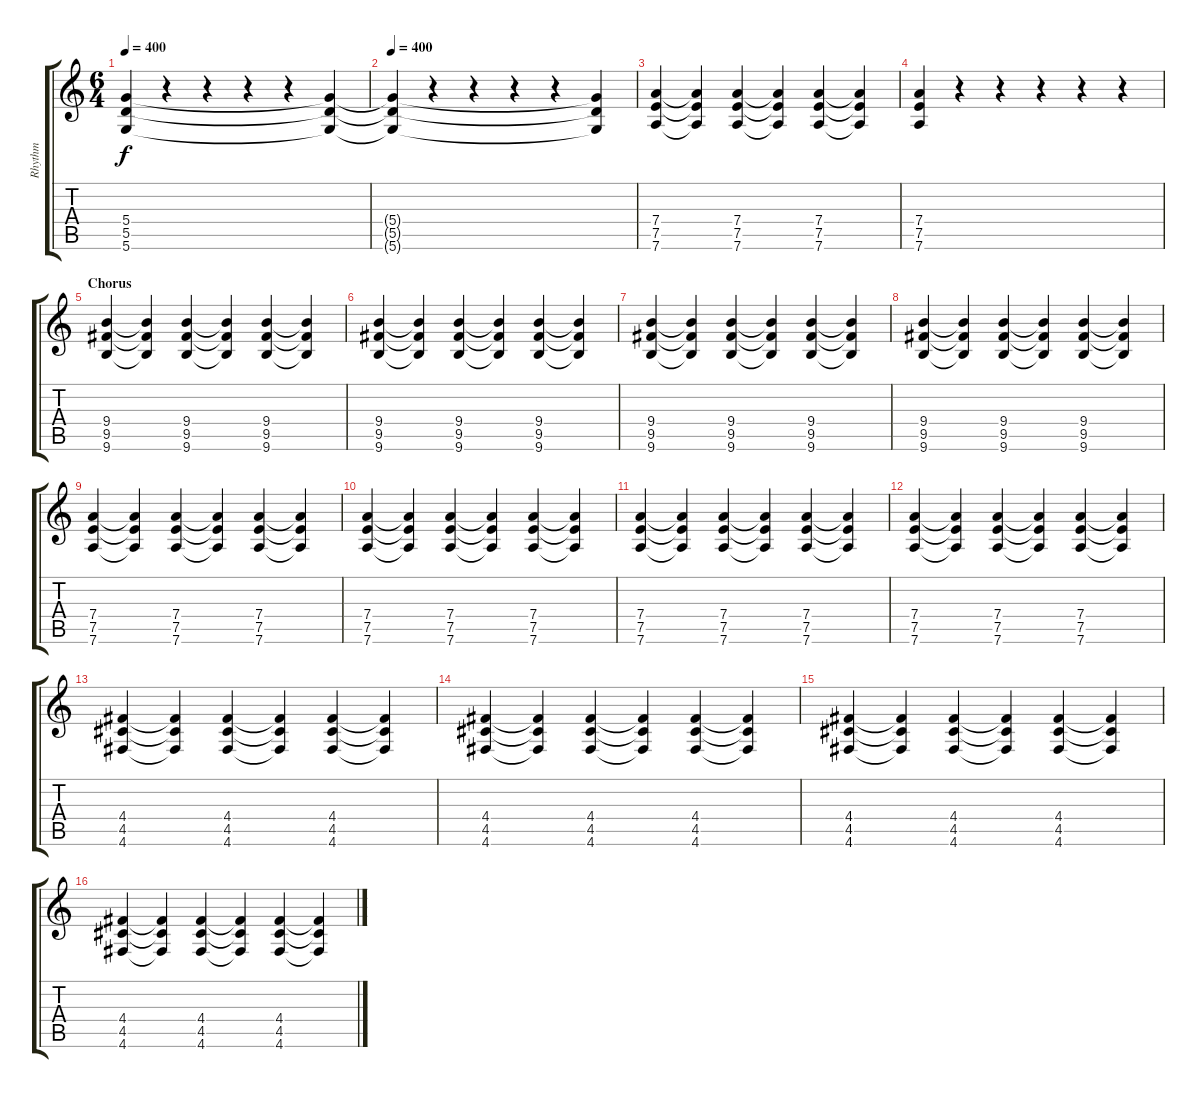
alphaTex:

\track ("Rhythm" "Rhythm") {instrument acousticguitarnylon}
\staff {score tabs}
\tuning (E4 B3 G3 D3 A2 D2) {hide}
\ts (6 4)
\tempo 400
\clef g2
\ks c
(5.4 5.5 5.6).4{dy f} r.4 r.4 r.4 r.4 (5.4{t} 5.5{t} 5.6{t}).4 |
\tempo 400
(5.4{t} 5.5{t} 5.6{t}).4 r.4 r.4 r.4 r.4 (5.4{t} 5.5{t} 5.6{t}).4 |
(7.4 7.5 7.6).4 (7.4{t} 7.5{t} 7.6{t}).4 (7.4 7.5 7.6).4 (7.4{t} 7.5{t} 7.6{t}).4 (7.4 7.5 7.6).4 (7.4{t} 7.5{t} 7.6{t}).4 |
(7.4 7.5 7.6).4 r.4 r.4 r.4 r.4 r.4 |
\section ("" "Chorus")
(9.4 9.5 9.6).4 (9.4{t} 9.5{t} 9.6{t}).4 (9.4 9.5 9.6).4 (9.4{t} 9.5{t} 9.6{t}).4 (9.4 9.5 9.6).4 (9.4{t} 9.5{t} 9.6{t}).4 |
(9.4 9.5 9.6).4 (9.4{t} 9.5{t} 9.6{t}).4 (9.4 9.5 9.6).4 (9.4{t} 9.5{t} 9.6{t}).4 (9.4 9.5 9.6).4 (9.4{t} 9.5{t} 9.6{t}).4 |
(9.4 9.5 9.6).4 (9.4{t} 9.5{t} 9.6{t}).4 (9.4 9.5 9.6).4 (9.4{t} 9.5{t} 9.6{t}).4 (9.4 9.5 9.6).4 (9.4{t} 9.5{t} 9.6{t}).4 |
(9.4 9.5 9.6).4 (9.4{t} 9.5{t} 9.6{t}).4 (9.4 9.5 9.6).4 (9.4{t} 9.5{t} 9.6{t}).4 (9.4 9.5 9.6).4 (9.4{t} 9.5{t} 9.6{t}).4 |
(7.4 7.5 7.6).4 (7.4{t} 7.5{t} 7.6{t}).4 (7.4 7.5 7.6).4 (7.4{t} 7.5{t} 7.6{t}).4 (7.4 7.5 7.6).4 (7.4{t} 7.5{t} 7.6{t}).4 |
(7.4 7.5 7.6).4 (7.4{t} 7.5{t} 7.6{t}).4 (7.4 7.5 7.6).4 (7.4{t} 7.5{t} 7.6{t}).4 (7.4 7.5 7.6).4 (7.4{t} 7.5{t} 7.6{t}).4 |
(7.4 7.5 7.6).4 (7.4{t} 7.5{t} 7.6{t}).4 (7.4 7.5 7.6).4 (7.4{t} 7.5{t} 7.6{t}).4 (7.4 7.5 7.6).4 (7.4{t} 7.5{t} 7.6{t}).4 |
(7.4 7.5 7.6).4 (7.4{t} 7.5{t} 7.6{t}).4 (7.4 7.5 7.6).4 (7.4{t} 7.5{t} 7.6{t}).4 (7.4 7.5 7.6).4 (7.4{t} 7.5{t} 7.6{t}).4 |
(4.4 4.5 4.6).4 (4.4{t} 4.5{t} 4.6{t}).4 (4.4 4.5 4.6).4 (4.4{t} 4.5{t} 4.6{t}).4 (4.4 4.5 4.6).4 (4.4{t} 4.5{t} 4.6{t}).4 |
(4.4 4.5 4.6).4 (4.4{t} 4.5{t} 4.6{t}).4 (4.4 4.5 4.6).4 (4.4{t} 4.5{t} 4.6{t}).4 (4.4 4.5 4.6).4 (4.4{t} 4.5{t} 4.6{t}).4 |
(4.4 4.5 4.6).4 (4.4{t} 4.5{t} 4.6{t}).4 (4.4 4.5 4.6).4 (4.4{t} 4.5{t} 4.6{t}).4 (4.4 4.5 4.6).4 (4.4{t} 4.5{t} 4.6{t}).4 |
(4.4 4.5 4.6).4 (4.4{t} 4.5{t} 4.6{t}).4 (4.4 4.5 4.6).4 (4.4{t} 4.5{t} 4.6{t}).4 (4.4 4.5 4.6).4 (4.4{t} 4.5{t} 4.6{t}).4
